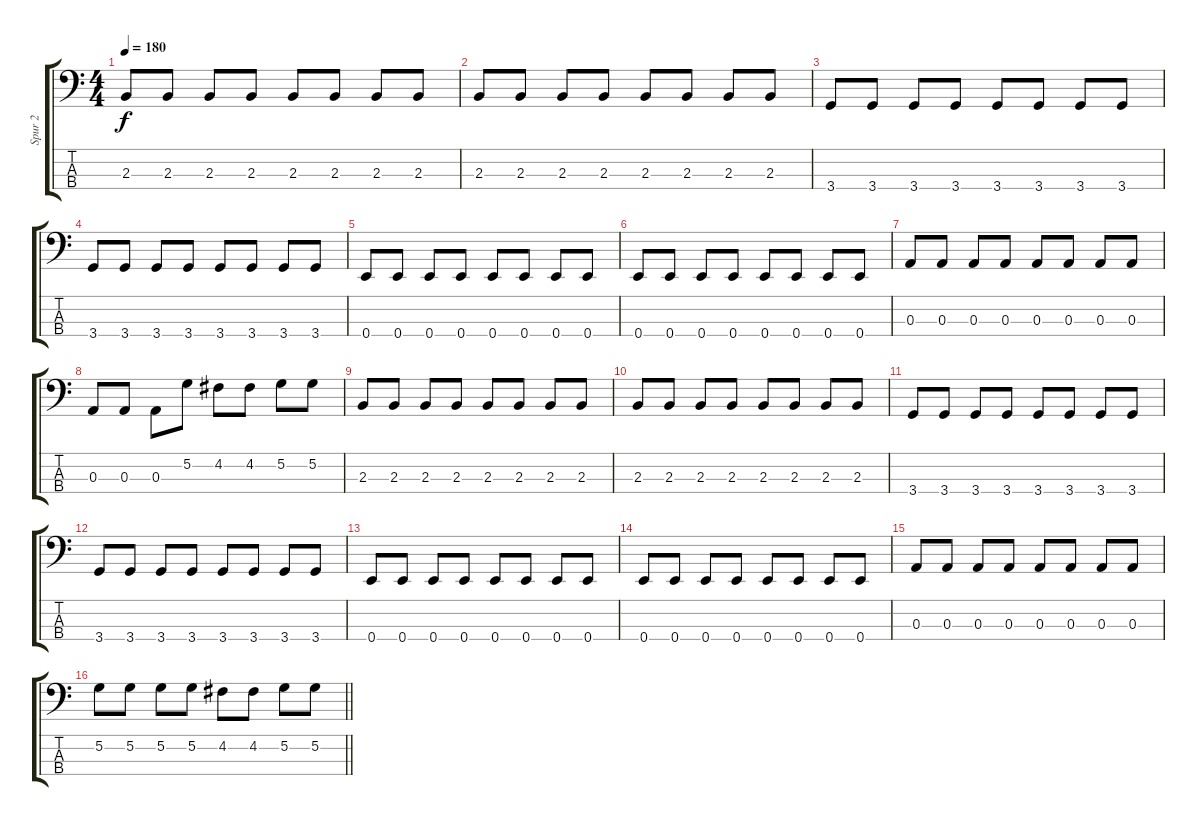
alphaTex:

\track ("Spur 2" "Spur 2") {instrument electricbasspick}
\staff {score tabs}
\tuning (G2 D2 A1 E1) {hide}
\ts (4 4)
\tempo 180
\clef f4
\ks c
2.3.8{dy f} 2.3.8 2.3.8 2.3.8 2.3.8 2.3.8 2.3.8 2.3.8 |
2.3.8 2.3.8 2.3.8 2.3.8 2.3.8 2.3.8 2.3.8 2.3.8 |
3.4.8 3.4.8 3.4.8 3.4.8 3.4.8 3.4.8 3.4.8 3.4.8 |
3.4.8 3.4.8 3.4.8 3.4.8 3.4.8 3.4.8 3.4.8 3.4.8 |
0.4.8 0.4.8 0.4.8 0.4.8 0.4.8 0.4.8 0.4.8 0.4.8 |
0.4.8 0.4.8 0.4.8 0.4.8 0.4.8 0.4.8 0.4.8 0.4.8 |
0.3.8 0.3.8 0.3.8 0.3.8 0.3.8 0.3.8 0.3.8 0.3.8 |
0.3.8 0.3.8 0.3.8 5.2.8 4.2.8 4.2.8 5.2.8 5.2.8 |
2.3.8 2.3.8 2.3.8 2.3.8 2.3.8 2.3.8 2.3.8 2.3.8 |
2.3.8 2.3.8 2.3.8 2.3.8 2.3.8 2.3.8 2.3.8 2.3.8 |
3.4.8 3.4.8 3.4.8 3.4.8 3.4.8 3.4.8 3.4.8 3.4.8 |
3.4.8 3.4.8 3.4.8 3.4.8 3.4.8 3.4.8 3.4.8 3.4.8 |
0.4.8 0.4.8 0.4.8 0.4.8 0.4.8 0.4.8 0.4.8 0.4.8 |
0.4.8 0.4.8 0.4.8 0.4.8 0.4.8 0.4.8 0.4.8 0.4.8 |
0.3.8 0.3.8 0.3.8 0.3.8 0.3.8 0.3.8 0.3.8 0.3.8 |
\barLineRight lightlight
5.2.8 5.2.8 5.2.8 5.2.8 4.2.8 4.2.8 5.2.8 5.2.8
